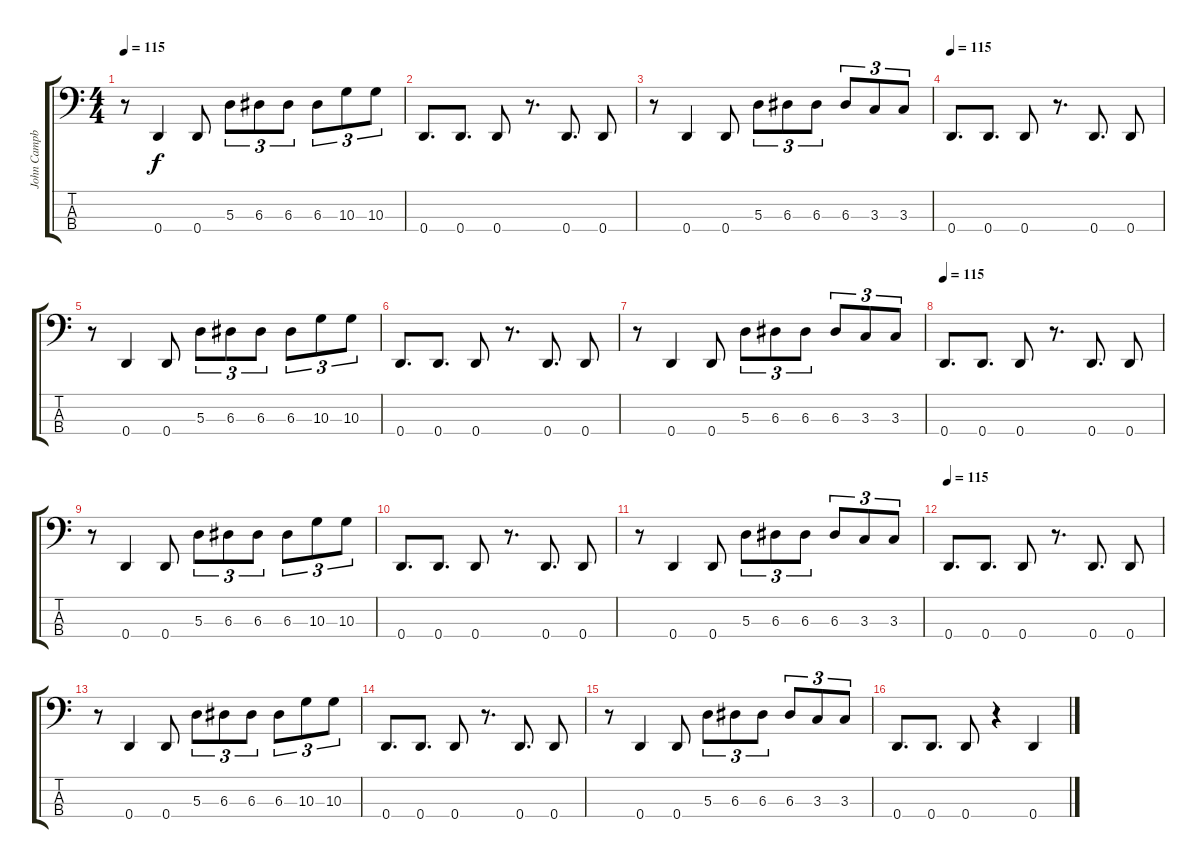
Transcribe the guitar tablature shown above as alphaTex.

\track ("John Campbell" "John Campb") {instrument electricbasspick}
\staff {score tabs}
\tuning (G2 D2 A1 D1) {hide}
\ts (4 4)
\tempo 115
\clef f4
\ks c
r.8{dy f} 0.4.4 0.4.8 5.3.8{tu (3 2)} 6.3.8{tu (3 2)} 6.3.8{tu (3 2)} 6.3.8{tu (3 2)} 10.3.8{tu (3 2)} 10.3.8{tu (3 2)} |
0.4.8{d} 0.4.8{d} 0.4.8 r.8{d} 0.4.8{d} 0.4.8 |
r.8 0.4.4 0.4.8 5.3.8{tu (3 2)} 6.3.8{tu (3 2)} 6.3.8{tu (3 2)} 6.3.8{tu (3 2)} 3.3.8{tu (3 2)} 3.3.8{tu (3 2)} |
\tempo 115
0.4.8{d} 0.4.8{d} 0.4.8 r.8{d} 0.4.8{d} 0.4.8 |
r.8 0.4.4 0.4.8 5.3.8{tu (3 2)} 6.3.8{tu (3 2)} 6.3.8{tu (3 2)} 6.3.8{tu (3 2)} 10.3.8{tu (3 2)} 10.3.8{tu (3 2)} |
0.4.8{d} 0.4.8{d} 0.4.8 r.8{d} 0.4.8{d} 0.4.8 |
r.8 0.4.4 0.4.8 5.3.8{tu (3 2)} 6.3.8{tu (3 2)} 6.3.8{tu (3 2)} 6.3.8{tu (3 2)} 3.3.8{tu (3 2)} 3.3.8{tu (3 2)} |
\tempo 115
0.4.8{d} 0.4.8{d} 0.4.8 r.8{d} 0.4.8{d} 0.4.8 |
r.8 0.4.4 0.4.8 5.3.8{tu (3 2)} 6.3.8{tu (3 2)} 6.3.8{tu (3 2)} 6.3.8{tu (3 2)} 10.3.8{tu (3 2)} 10.3.8{tu (3 2)} |
0.4.8{d} 0.4.8{d} 0.4.8 r.8{d} 0.4.8{d} 0.4.8 |
r.8 0.4.4 0.4.8 5.3.8{tu (3 2)} 6.3.8{tu (3 2)} 6.3.8{tu (3 2)} 6.3.8{tu (3 2)} 3.3.8{tu (3 2)} 3.3.8{tu (3 2)} |
\tempo 115
0.4.8{d} 0.4.8{d} 0.4.8 r.8{d} 0.4.8{d} 0.4.8 |
r.8 0.4.4 0.4.8 5.3.8{tu (3 2)} 6.3.8{tu (3 2)} 6.3.8{tu (3 2)} 6.3.8{tu (3 2)} 10.3.8{tu (3 2)} 10.3.8{tu (3 2)} |
0.4.8{d} 0.4.8{d} 0.4.8 r.8{d} 0.4.8{d} 0.4.8 |
r.8 0.4.4 0.4.8 5.3.8{tu (3 2)} 6.3.8{tu (3 2)} 6.3.8{tu (3 2)} 6.3.8{tu (3 2)} 3.3.8{tu (3 2)} 3.3.8{tu (3 2)} |
0.4.8{d} 0.4.8{d} 0.4.8 r.4 0.4.4
